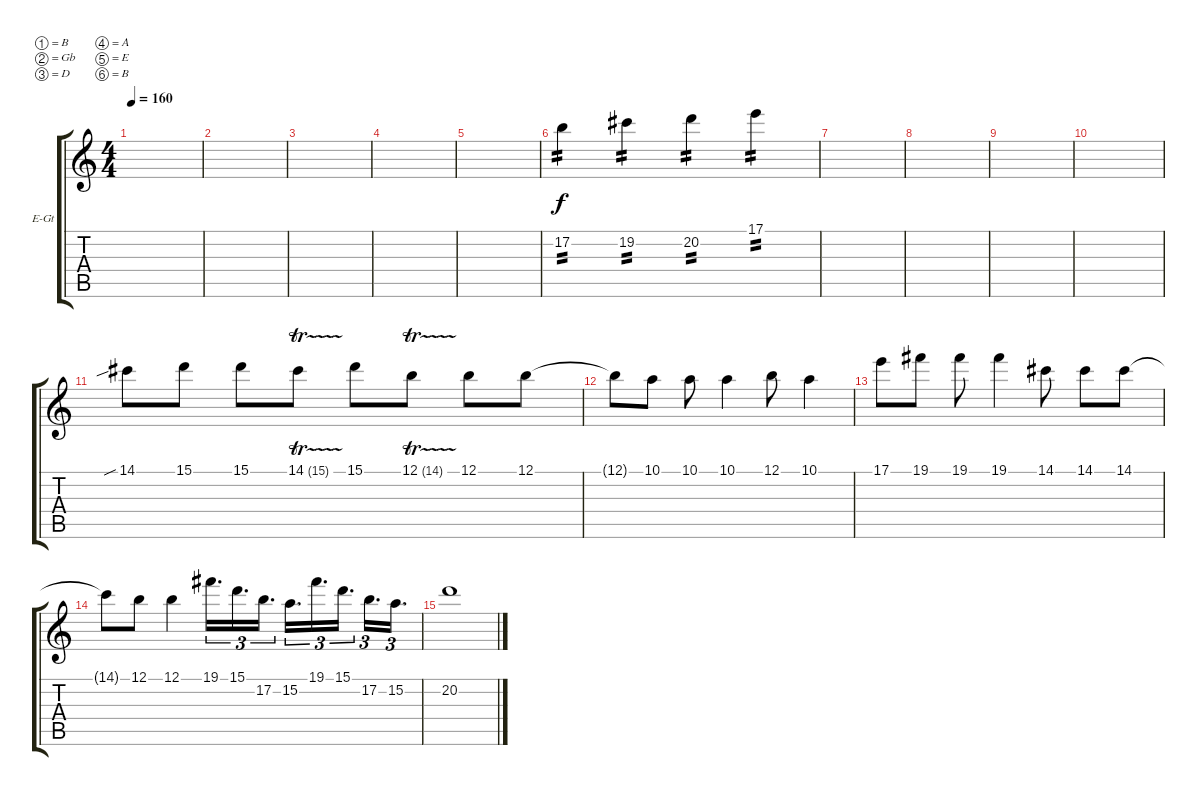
\bracketExtendMode groupsimilarinstruments
\firstSystemTrackNameOrientation horizontal
\otherSystemsTrackNameOrientation horizontal
\track ("Add. Guitar 3" "E-Gt") {instrument distortionguitar}
\staff {score tabs}
\tuning (B3 Gb3 D3 A2 E2 B1)
\ts (4 4)
\tempo 160
\clef g2
\ks c
|
|
|
|
|
17.2.4{tp 2} 19.2.4{tp 2} 20.2.4{tp 2} 17.1.4{tp 2} |
|
|
|
|
14.1{sib}.8 15.1.8 15.1.8 14.1{tr (15 16)}.8 15.1.8 12.1{tr (14 16)}.8 12.1.8 12.1.8 |
12.1{t}.8 10.1.8 10.1.8 10.1.4 12.1.8 10.1.4 |
17.1.8 19.1.8 19.1.8 19.1.4 14.1.8 14.1.8 14.1.8 |
14.1{t}.8 12.1.8 12.1.4 19.1.16{d tu (3 2)} 15.1.16{d tu (3 2)} 17.2.16{d tu (3 2)} 15.2.16{d tu (3 2)} 19.1.16{d tu (3 2)} 15.1.16{d tu (3 2)} 17.2.16{d tu (3 2)} 15.2.16{d tu (3 2)} |
20.2.1
